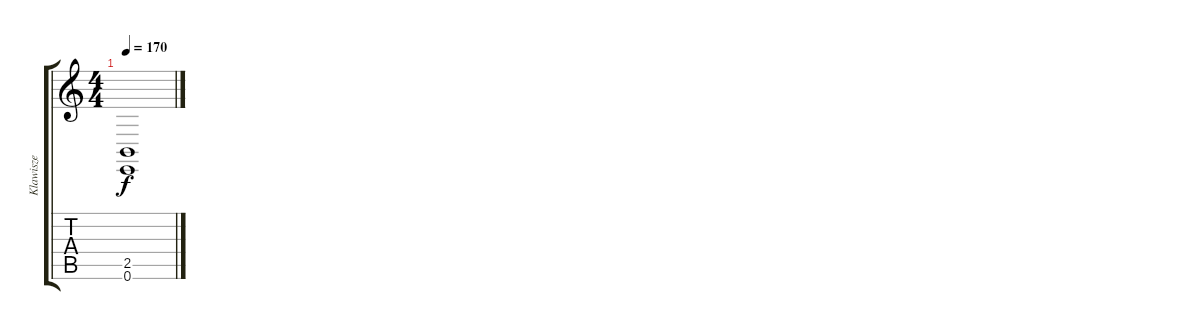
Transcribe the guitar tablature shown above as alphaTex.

\track ("Klawisze" "Klawisze") {instrument seashore}
\staff {score tabs}
\tuning (E4 B3 G3 D3 A2 E2) {hide}
\ts (4 4)
\tempo 170
\clef g2
\ks c
(2.5{t} 0.6{t}).1{dy f}
